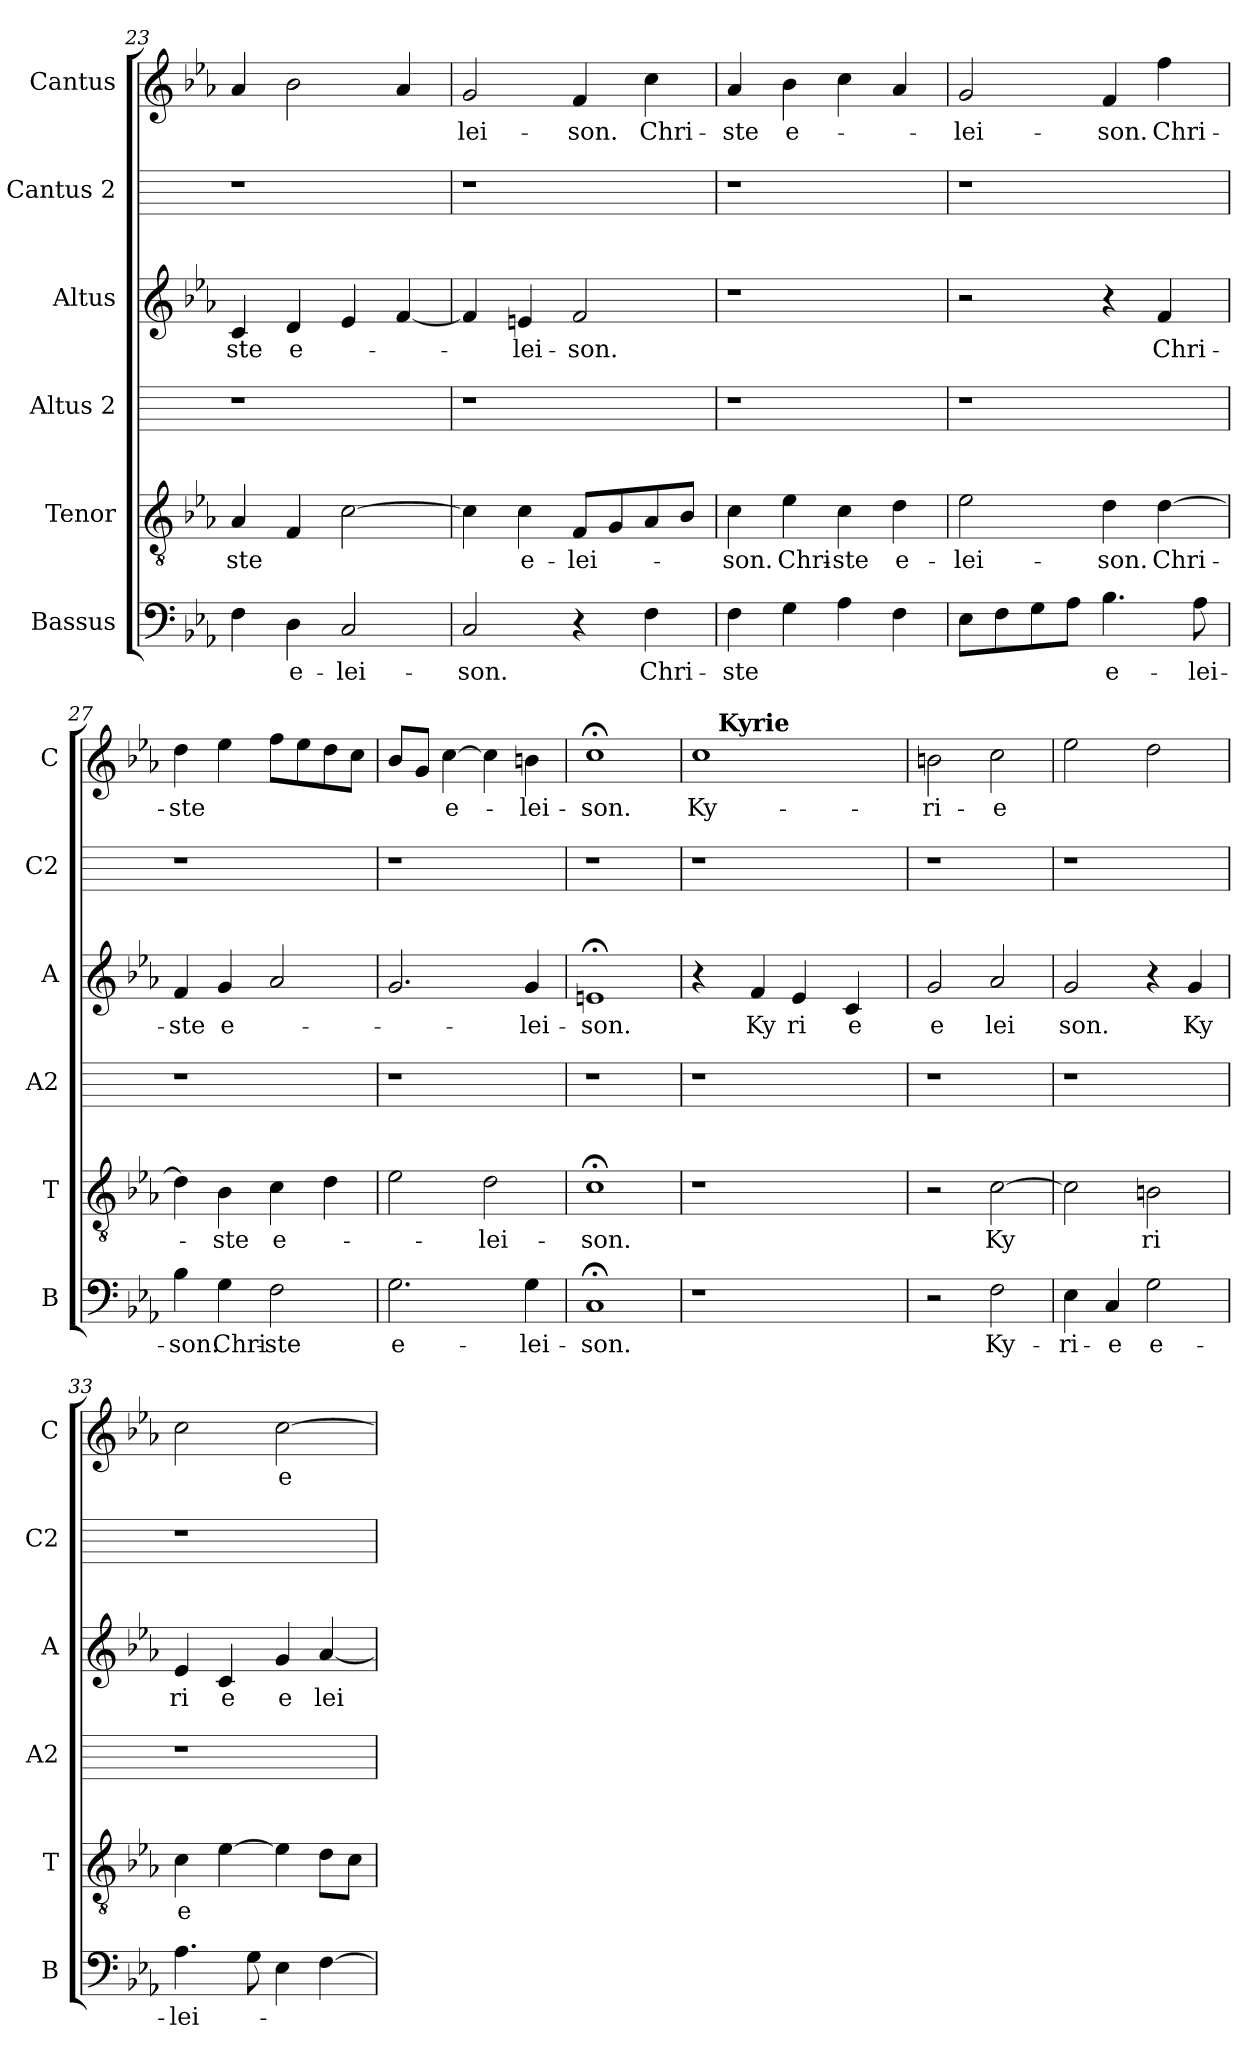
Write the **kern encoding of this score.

**kern	**text	**kern	**text	**kern	**kern	**text	**kern	**kern	**text
*part6	*part6	*part5	*part5	*part4	*part3	*part3	*part2	*part1	*part1
*staff6	*staff6	*staff5	*staff5	*staff4	*staff3	*staff3	*staff2	*staff1	*staff1
*I"Bassus	*	*I"Tenor	*	*I"Altus 2	*I"Altus	*	*I"Cantus 2	*I"Cantus	*
*I'B	*	*I'T	*	*I'A2	*I'A	*	*I'C2	*I'C	*
*clefF4	*	*clefGv2	*	*	*clefG2	*	*	*clefG2	*
*k[b-e-a-]	*	*k[b-e-a-]	*	*	*k[b-e-a-]	*	*	*k[b-e-a-]	*
*E-:	*	*E-:	*	*	*E-:	*	*	*E-:	*
=23	=23	=23	=23	=23	=23	=23	=23	=23	=23
!	!	!	!LO:LY:b	!	!	!LO:LY:b:cj	!	!	!
4F\	.	4A-/	-ste	1r	4c/	-ste	1r	4a-/	.
!	!LO:LY:b:cj	!	!	!	!	!LO:LY:b:cj	!	!	!
4D\	e-	4F/	.	.	4d/	e-	.	2b-\	.
!	!LO:LY:b:cj	!	!	!	!	!	!	!	!
2C/	-lei-	[>2c\	.	.	4e-/	.	.	.	.
.	.	.	.	.	[<4f/	.	.	4a-/	.
=24	=24	=24	=24	=24	=24	=24	=24	=24	=24
!	!LO:LY:b:cj	!	!	!	!	!	!	!	!LO:LY:b:cj
2C/	-son.	4c\]	.	1r	4f/]	.	1r	2g/	-lei-
!	!	!	!LO:LY:b:cj	!	!	!LO:LY:b:cj	!	!	!
.	.	4c\	e-	.	4en/	-lei-	.	.	.
!	!	!	!LO:LY:b:cj	!	!	!LO:LY:b:cj	!	!	!LO:LY:b:cj
4r	.	8F/L	-lei-	.	2f/	-son.	.	4f/	-son.
.	.	8G/	.	.	.	.	.	.	.
!	!LO:LY:b:cj	!	!	!	!	!	!	!	!LO:LY:b:cj
4F\	Chri-	8A-/	.	.	.	.	.	4cc\	Chri-
.	.	8B-/J	.	.	.	.	.	.	.
=25	=25	=25	=25	=25	=25	=25	=25	=25	=25
!	!LO:LY:b	!	!LO:LY:b:cj	!	!	!	!	!	!LO:LY:b:cj
4F\	-ste	4c\	-son.	1r	1r	.	1r	4a-/	-ste
!	!	!	!LO:LY:b:cj	!	!	!	!	!	!LO:LY:b:cj
4G\	.	4e-\	Chri-	.	.	.	.	4b-\	e-
!	!	!	!LO:LY:b:cj	!	!	!	!	!	!
4A-\	.	4c\	-ste	.	.	.	.	4cc\	.
!	!	!	!LO:LY:b:cj	!	!	!	!	!	!
4F\	.	4d\	e-	.	.	.	.	4a-/	.
!!LO:PB:g=z
=26	=26	=26	=26	=26	=26	=26	=26	=26	=26
!	!	!	!LO:LY:b:cj	!	!	!	!	!	!LO:LY:b:cj
8E-\L	.	2e-\	-lei-	1r	2r	.	1r	2g/	-lei-
8F\	.	.	.	.	.	.	.	.	.
8G\	.	.	.	.	.	.	.	.	.
8A-\J	.	.	.	.	.	.	.	.	.
!	!LO:LY:b:cj	!	!LO:LY:b:cj	!	!	!	!	!	!LO:LY:b:cj
4.B-\	e-	4d\	-son.	.	4r	.	.	4f/	-son.
!	!	!	!LO:LY:b	!	!	!LO:LY:b:cj	!	!	!LO:LY:b:cj
.	.	[>4d\	Chri-	.	4f/	Chri-	.	4ff\	Chri-
!	!LO:LY:b:cj	!	!	!	!	!	!	!	!
8A-\	-lei-	.	.	.	.	.	.	.	.
=27	=27	=27	=27	=27	=27	=27	=27	=27	=27
!	!LO:LY:b:cj	!	!	!	!	!LO:LY:b:cj	!	!	!LO:LY:b
4B-\	-son.	4d\]	.	1r	4f/	-ste	1r	4dd\	-ste
!	!LO:LY:b:cj	!	!LO:LY:b:cj	!	!	!LO:LY:b:cj	!	!	!
4G\	Chri-	4B-\	-ste	.	4g/	e-	.	4ee-\	.
!	!LO:LY:b:cj	!	!LO:LY:b:cj	!	!	!	!	!	!
2F\	-ste	4c\	e-	.	2a-/	.	.	8ff\L	.
.	.	.	.	.	.	.	.	8ee-\	.
.	.	4d\	.	.	.	.	.	8dd\	.
.	.	.	.	.	.	.	.	8cc\J	.
=28	=28	=28	=28	=28	=28	=28	=28	=28	=28
!	!LO:LY:b:cj	!	!	!	!	!	!	!	!
2.G\	e-	2e-\	.	1r	2.g/	.	1r	8b-/L	.
.	.	.	.	.	.	.	.	8g/J	.
!	!	!	!	!	!	!	!	!	!LO:LY:b:cj
.	.	.	.	.	.	.	.	[>4cc\	e-
!	!	!	!LO:LY:b:cj	!	!	!	!	!	!
.	.	2d\	-lei-	.	.	.	.	4cc\]	.
!	!LO:LY:b:cj	!	!	!	!	!LO:LY:b:cj	!	!	!LO:LY:b:cj
4G\	-lei-	.	.	.	4g/	-lei-	.	4bn\	-lei-
=29	=29	=29	=29	=29	=29	=29	=29	=29	=29
!	!LO:LY:b:cj	!	!LO:LY:b:cj	!	!	!LO:LY:b:cj	!	!	!LO:LY:b:cj
1C;<	-son.	1c;<	-son.	1r	1en;<	-son.	1r	1cc;<	-son.
!!LO:LB:g=z
=30	=30	=30	=30	=30	=30	=30	=30	=30	=30
!	!	!	!	!	!	!	!	!	!LO:LY:b:cj
*	*	*	*	*	*	*	*	*^	*
1r	.	1r	.	1r	4r	.	1r	1cc	16ryy	Ky-
.	.	.	.	.	.	.	.	.	64ryy	.
!	!	!	!	!	!	!	!	!	!LO:TX:a:B:t=Kyrie	!
.	.	.	.	.	.	.	.	.	2ryy	.
!	!	!	!	!	!	!LO:LY:b:cj	!	!	!	!
.	.	.	.	.	4f/	Ky	.	.	.	.
!	!	!	!	!	!	!LO:LY:b:cj	!	!	!	!
.	.	.	.	.	4e-/	ri	.	.	.	.
.	.	.	.	.	.	.	.	.	4ryy	.
!	!	!	!	!	!	!LO:LY:b:cj	!	!	!	!
.	.	.	.	.	4c/	e	.	.	.	.
.	.	.	.	.	.	.	.	.	8ryy	.
.	.	.	.	.	.	.	.	.	32.ryy	.
=31	=31	=31	=31	=31	=31	=31	=31	=31	=31	=31
!	!	!	!	!	!	!LO:LY:b:cj	!	!	!	!LO:LY:b:cj
*	*	*	*	*	*	*	*	*v	*v	*
2r	.	2r	.	1r	2g/	e	1r	2bn\	-ri-
!	!LO:LY:b:cj	!	!LO:LY:b	!	!	!LO:LY:b:cj	!	!	!LO:LY:b:cj
2F\	Ky-	[>2c\	Ky	.	2a-/	lei	.	2cc\	-e
=32	=32	=32	=32	=32	=32	=32	=32	=32	=32
!	!LO:LY:b:cj	!	!	!	!	!LO:LY:b:cj	!	!	!
4E-\	-ri-	2c\]	.	1r	2g/	son.	1r	2ee-\	.
!	!LO:LY:b:cj	!	!	!	!	!	!	!	!
4C/	-e	.	.	.	.	.	.	.	.
!	!LO:LY:b:cj	!	!LO:LY:b:cj	!	!	!	!	!	!
2G\	e-	2Bn\	ri	.	4r	.	.	2dd\	.
!	!	!	!	!	!	!LO:LY:b:cj	!	!	!
.	.	.	.	.	4g/	Ky	.	.	.
=33	=33	=33	=33	=33	=33	=33	=33	=33	=33
!	!LO:LY:b:cj	!	!LO:LY:b:cj	!	!	!LO:LY:b:cj	!	!	!
4.A-\	-lei-	4c\	e	1r	4e-/	ri	1r	2cc\	.
!	!	!	!	!	!	!LO:LY:b:cj	!	!	!
.	.	[>4e-\	.	.	4c/	e	.	.	.
8G\	.	.	.	.	.	.	.	.	.
!	!	!	!	!	!	!LO:LY:b:cj	!	!	!LO:LY:b:cj
4E-\	.	4e-\]	.	.	4g/	e	.	[<2cc\	e-
!	!	!	!	!	!	!LO:LY:b:cj	!	!	!
[>4F\	.	8d\L	.	.	[>4a-/	lei	.	.	.
.	.	8c\J	.	.	.	.	.	.	.
=	=	=	=	=	=	=	=	=	=
*-	*-	*-	*-	*-	*-	*-	*-	*-	*-
